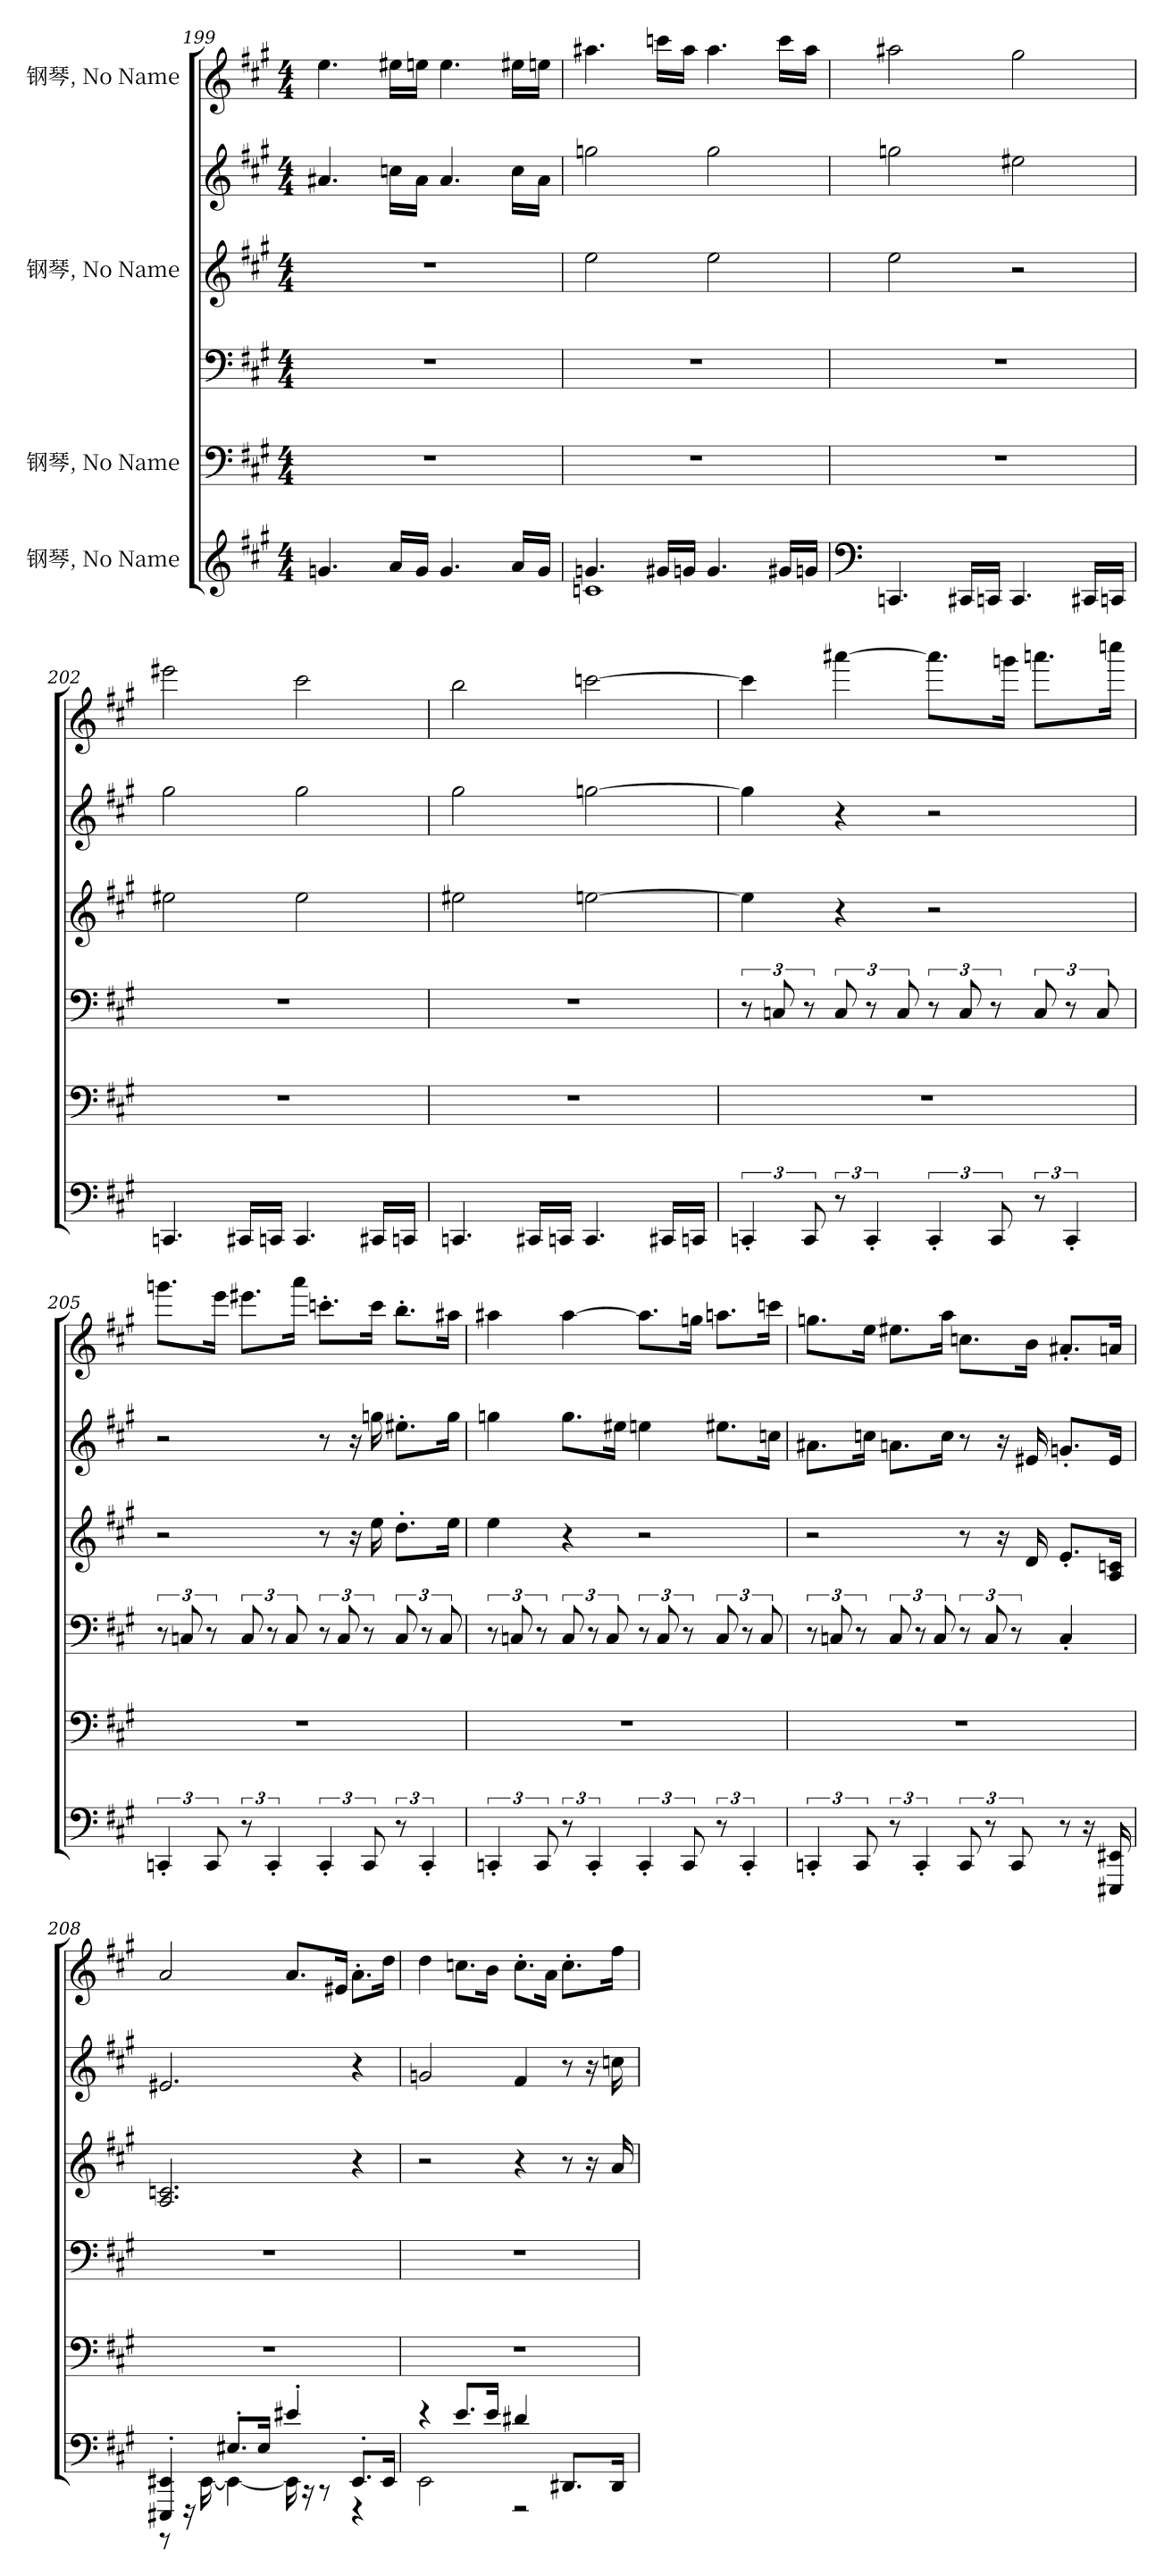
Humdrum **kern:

**kern	**kern	**kern	**kern	**kern	**kern
*part4	*part3	*part3	*part2	*part2	*part1
*staff6	*staff5	*staff4	*staff3	*staff2	*staff1
*I"钢琴, No Name	*I"钢琴, No Name	*	*I"钢琴, No Name	*	*I"钢琴, No Name
!!LO:PB:g=z
*clefG2	*clefF4	*clefF4	*clefG2	*clefG2	*clefG2
*k[f#c#g#]	*k[f#c#g#]	*k[f#c#g#]	*k[f#c#g#]	*k[f#c#g#]	*k[f#c#g#]
*M4/4	*M4/4	*M4/4	*M4/4	*M4/4	*M4/4
*MM149	*MM149	*MM149	*MM149	*MM149	*MM149
=199	=199	=199	=199	=199	=199
4.gn/	1r	1r	1r	4.a#X/	4.ee\
16a/LL	.	.	.	16ccn\LL	16ee#X\LL
*	*	*	*	*	*MM147
16g/JJ	.	.	.	16a#\JJ	16een\JJ
*	*	*	*	*	*MM149
4.g/	.	.	.	4.a#/	4.ee\
16a/LL	.	.	.	16cc\LL	16ee#X\LL
*	*	*	*	*	*MM147
16g/JJ	.	.	.	16a#\JJ	16een\JJ
=200	=200	=200	=200	=200	=200
*	*	*	*	*	*MM149
*^	*	*	*	*	*
4.gn/	1cn	1r	1r	2ee\	2ggn\	4.aa#X\
16g#X/LL	.	.	.	.	.	16cccn\LL
*	*	*	*	*	*	*MM147
16gn/JJ	.	.	.	.	.	16aa#\JJ
*	*	*	*	*	*	*MM149
4.g/	.	.	.	2ee\	2gg\	4.aa#\
16g#X/LL	.	.	.	.	.	16ccc\LL
*	*	*	*	*	*	*MM147
16gn/JJ	.	.	.	.	.	16aa#\JJ
*v	*v	*	*	*	*	*
=201	=201	=201	=201	=201	=201
*clefF4	*	*	*	*	*
*	*	*	*	*	*MM149
4.CCn/	1r	1r	2ee\	2ggn\	2aa#X\
16CC#X/LL	.	.	.	.	.
16CCn/JJ	.	.	.	.	.
*	*	*	*	*	*MM149
4.CC/	.	.	2r	2ee#X\	2gg#\
16CC#X/LL	.	.	.	.	.
16CCn/JJ	.	.	.	.	.
!!LO:LB:g=z
=202	=202	=202	=202	=202	=202
*	*	*	*	*	*MM149
4.CCn/	1r	1r	2ee#X\	2gg#\	2eee#X\
16CC#X/LL	.	.	.	.	.
16CCn/JJ	.	.	.	.	.
*	*	*	*	*	*MM149
4.CC/	.	.	2ee#\	2gg#\	2ccc#\
16CC#X/LL	.	.	.	.	.
16CCn/JJ	.	.	.	.	.
=203	=203	=203	=203	=203	=203
*	*	*	*	*	*MM149
4.CCn/	1r	1r	2ee#X\	2gg#\	2bb\
16CC#X/LL	.	.	.	.	.
16CCn/JJ	.	.	.	.	.
*	*	*	*	*	*MM149
4.CC/	.	.	[2een\	[2ggn\	[2cccn\
16CC#X/LL	.	.	.	.	.
16CCn/JJ	.	.	.	.	.
=204	=204	=204	=204	=204	=204
6CCn'/	1r	12r	4ee\]	4gg\]	4ccc\]
.	.	12Cn/	.	.	.
12CC/	.	12r	.	.	.
*	*	*	*	*	*MM152
12r	.	12C/	4r	4r	[4aaa#X\
6CC'/	.	12r	.	.	.
.	.	12C/	.	.	.
6CC'/	.	12r	2r	2r	8.aaa#\L]
.	.	12C/	.	.	.
12CC/	.	12r	.	.	.
.	.	.	.	.	16gggn\Jk
12r	.	12C/	.	.	8.aaan\L
6CC'/	.	12r	.	.	.
.	.	12C/	.	.	.
.	.	.	.	.	16ccccn\Jk
!!LO:PB:g=z
=205	=205	=205	=205	=205	=205
*	*	*	*	*	*MM152
6CCn'/	1r	12r	2r	2r	8.gggn\L
.	.	12Cn/	.	.	.
12CC/	.	12r	.	.	.
.	.	.	.	.	16eee\Jk
12r	.	12C/	.	.	8.eee#X\L
6CC'/	.	12r	.	.	.
.	.	12C/	.	.	.
.	.	.	.	.	16aaa\Jk
6CC'/	.	12r	8r	8r	8.cccn'\L
.	.	12C/	.	.	.
.	.	.	16r	16r	.
12CC/	.	12r	.	.	.
.	.	.	16ee\	16ggn\	16ccc\Jk
12r	.	12C/	8.dd'\L	8.ee#X'\L	8.bb'\L
6CC'/	.	12r	.	.	.
.	.	12C/	.	.	.
.	.	.	16ee\Jk	16gg\Jk	16aa#X\Jk
=206	=206	=206	=206	=206	=206
*	*	*	*	*	*MM149
6CCn'/	1r	12r	4ee\	4ggn\	4aa#X\
.	.	12Cn/	.	.	.
12CC/	.	12r	.	.	.
12r	.	12C/	4r	8.gg\L	[4aa#\
6CC'/	.	12r	.	.	.
.	.	12C/	.	.	.
.	.	.	.	16ee#X\Jk	.
6CC'/	.	12r	2r	4een\	8.aa#\L]
.	.	12C/	.	.	.
12CC/	.	12r	.	.	.
.	.	.	.	.	16ggn\Jk
12r	.	12C/	.	8.ee#X\L	8.aan\L
6CC'/	.	12r	.	.	.
.	.	12C/	.	.	.
.	.	.	.	16ccn\Jk	16cccn\Jk
!!LO:LB:g=z
=207	=207	=207	=207	=207	=207
*	*	*	*	*	*MM152
6CCn'/	1r	12r	2r	8.a#X\L	8.ggn\L
.	.	12Cn/	.	.	.
12CC/	.	12r	.	.	.
.	.	.	.	16ccn\Jk	16ee\Jk
12r	.	12C/	.	8.an\L	8.ee#X\L
6CC'/	.	12r	.	.	.
.	.	12C/	.	.	.
.	.	.	.	16cc\Jk	16aa\Jk
12CC/	.	12r	8r	8r	8.ccn\L
12r	.	12C/	.	.	.
.	.	.	16r	16r	.
12CC/	.	12r	.	.	.
.	.	.	16d/	16e#X/	16b\Jk
*	*	*	*	*	*MM120
8r	.	4C'/	8.e'/L	8.gn'/L	8.a#X'/L
16r	.	.	.	.	.
*	*	*	*	*	*MM150
16EEE#X/ 16EE#X/	.	.	16A/ 16cn/Jk	16e#/Jk	16an/Jk
=208	=208	=208	=208	=208	=208
*^	*	*	*	*	*
4EEE#X/' 4EE#X/'	8r	1r	1r	2.A/ 2.cn/	2.e#X/	2a/
.	16r	.	.	.	.	.
.	[16EE#\	.	.	.	.	.
8.E#X'/L	4EE#\_	.	.	.	.	.
16E#/Jk	.	.	.	.	.	.
4e#X'/	16EE#\]	.	.	.	.	8.a/L
.	16r	.	.	.	.	.
.	8r	.	.	.	.	.
.	.	.	.	.	.	16e#X/Jk
*	*	*	*	*	*	*MM150
8.EE#'/L	4r	.	.	4r	4r	8.a'\L
16EE#/Jk	.	.	.	.	.	16dd\Jk
!!LO:PB:g=z
=209	=209	=209	=209	=209	=209	=209
4r	2EE\	1r	1r	2r	2gn/	4dd\
8.e/L	.	.	.	.	.	8.ccn\L
16e/Jk	.	.	.	.	.	16b\Jk
4d#X/	2r	.	.	4r	4f#/	8.cc'\L
.	.	.	.	.	.	16a\Jk
*	*	*	*	*	*	*MM150
8.DD#X/L	.	.	.	8r	8r	8.cc'\L
.	.	.	.	16r	16r	.
16DD#/Jk	.	.	.	16a/	16ccn\	16ff#\Jk
*v	*v	*	*	*	*	*
=	=	=	=	=	=
*-	*-	*-	*-	*-	*-
